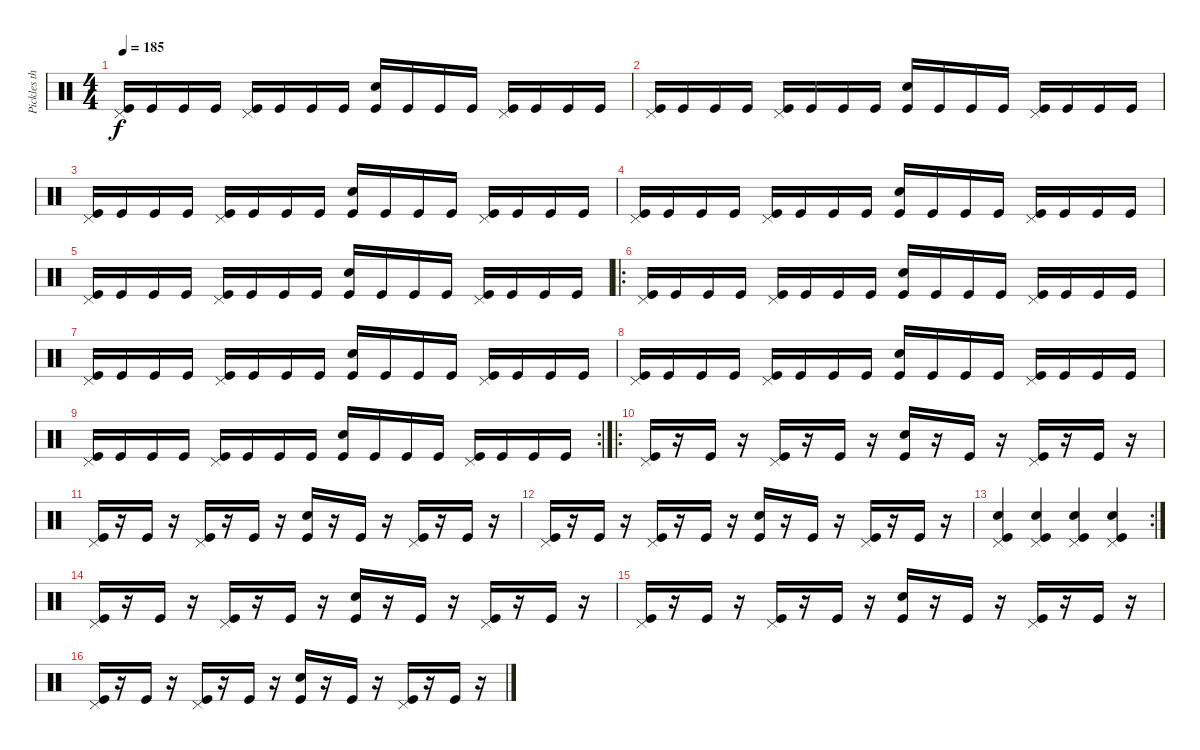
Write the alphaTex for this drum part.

\track ("Pickles the Drummer" "Pickles th") {instrument percussion}
\staff {score}
\articulation defaults
\ts (4 4)
\tempo 185
\clef neutral
\ks c
("Kick (hit)" "Pedal Hi-Hat (hit)").16{dy f} "Kick (hit)".16 "Kick (hit)".16 "Kick (hit)".16 ("Kick (hit)" "Pedal Hi-Hat (hit)").16 "Kick (hit)".16 "Kick (hit)".16 "Kick (hit)".16 ("Kick (hit)" "Snare (hit) 2").16 "Kick (hit)".16 "Kick (hit)".16 "Kick (hit)".16 ("Kick (hit)" "Pedal Hi-Hat (hit)").16 "Kick (hit)".16 "Kick (hit)".16 "Kick (hit)".16 |
("Kick (hit)" "Pedal Hi-Hat (hit)").16 "Kick (hit)".16 "Kick (hit)".16 "Kick (hit)".16 ("Kick (hit)" "Pedal Hi-Hat (hit)").16 "Kick (hit)".16 "Kick (hit)".16 "Kick (hit)".16 ("Kick (hit)" "Snare (hit) 2").16 "Kick (hit)".16 "Kick (hit)".16 "Kick (hit)".16 ("Kick (hit)" "Pedal Hi-Hat (hit)").16 "Kick (hit)".16 "Kick (hit)".16 "Kick (hit)".16 |
("Kick (hit)" "Pedal Hi-Hat (hit)").16 "Kick (hit)".16 "Kick (hit)".16 "Kick (hit)".16 ("Kick (hit)" "Pedal Hi-Hat (hit)").16 "Kick (hit)".16 "Kick (hit)".16 "Kick (hit)".16 ("Kick (hit)" "Snare (hit) 2").16 "Kick (hit)".16 "Kick (hit)".16 "Kick (hit)".16 ("Kick (hit)" "Pedal Hi-Hat (hit)").16 "Kick (hit)".16 "Kick (hit)".16 "Kick (hit)".16 |
("Kick (hit)" "Pedal Hi-Hat (hit)").16 "Kick (hit)".16 "Kick (hit)".16 "Kick (hit)".16 ("Kick (hit)" "Pedal Hi-Hat (hit)").16 "Kick (hit)".16 "Kick (hit)".16 "Kick (hit)".16 ("Kick (hit)" "Snare (hit) 2").16 "Kick (hit)".16 "Kick (hit)".16 "Kick (hit)".16 ("Kick (hit)" "Pedal Hi-Hat (hit)").16 "Kick (hit)".16 "Kick (hit)".16 "Kick (hit)".16 |
("Kick (hit)" "Pedal Hi-Hat (hit)").16 "Kick (hit)".16 "Kick (hit)".16 "Kick (hit)".16 ("Kick (hit)" "Pedal Hi-Hat (hit)").16 "Kick (hit)".16 "Kick (hit)".16 "Kick (hit)".16 ("Kick (hit)" "Snare (hit) 2").16 "Kick (hit)".16 "Kick (hit)".16 "Kick (hit)".16 ("Kick (hit)" "Pedal Hi-Hat (hit)").16 "Kick (hit)".16 "Kick (hit)".16 "Kick (hit)".16 |
\ro
("Kick (hit)" "Pedal Hi-Hat (hit)").16 "Kick (hit)".16 "Kick (hit)".16 "Kick (hit)".16 ("Kick (hit)" "Pedal Hi-Hat (hit)").16 "Kick (hit)".16 "Kick (hit)".16 "Kick (hit)".16 ("Kick (hit)" "Snare (hit) 2").16 "Kick (hit)".16 "Kick (hit)".16 "Kick (hit)".16 ("Kick (hit)" "Pedal Hi-Hat (hit)").16 "Kick (hit)".16 "Kick (hit)".16 "Kick (hit)".16 |
("Kick (hit)" "Pedal Hi-Hat (hit)").16 "Kick (hit)".16 "Kick (hit)".16 "Kick (hit)".16 ("Kick (hit)" "Pedal Hi-Hat (hit)").16 "Kick (hit)".16 "Kick (hit)".16 "Kick (hit)".16 ("Kick (hit)" "Snare (hit) 2").16 "Kick (hit)".16 "Kick (hit)".16 "Kick (hit)".16 ("Kick (hit)" "Pedal Hi-Hat (hit)").16 "Kick (hit)".16 "Kick (hit)".16 "Kick (hit)".16 |
("Kick (hit)" "Pedal Hi-Hat (hit)").16 "Kick (hit)".16 "Kick (hit)".16 "Kick (hit)".16 ("Kick (hit)" "Pedal Hi-Hat (hit)").16 "Kick (hit)".16 "Kick (hit)".16 "Kick (hit)".16 ("Kick (hit)" "Snare (hit) 2").16 "Kick (hit)".16 "Kick (hit)".16 "Kick (hit)".16 ("Kick (hit)" "Pedal Hi-Hat (hit)").16 "Kick (hit)".16 "Kick (hit)".16 "Kick (hit)".16 |
\rc 2
("Kick (hit)" "Pedal Hi-Hat (hit)").16 "Kick (hit)".16 "Kick (hit)".16 "Kick (hit)".16 ("Kick (hit)" "Pedal Hi-Hat (hit)").16 "Kick (hit)".16 "Kick (hit)".16 "Kick (hit)".16 ("Kick (hit)" "Snare (hit) 2").16 "Kick (hit)".16 "Kick (hit)".16 "Kick (hit)".16 ("Kick (hit)" "Pedal Hi-Hat (hit)").16 "Kick (hit)".16 "Kick (hit)".16 "Kick (hit)".16 |
\ro
("Kick (hit)" "Pedal Hi-Hat (hit)").16 r.16 "Kick (hit)".16 r.16 ("Kick (hit)" "Pedal Hi-Hat (hit)").16 r.16 "Kick (hit)".16 r.16 ("Kick (hit)" "Snare (hit) 2").16 r.16 "Kick (hit)".16 r.16 ("Kick (hit)" "Pedal Hi-Hat (hit)").16 r.16 "Kick (hit)".16 r.16 |
("Kick (hit)" "Pedal Hi-Hat (hit)").16 r.16 "Kick (hit)".16 r.16 ("Kick (hit)" "Pedal Hi-Hat (hit)").16 r.16 "Kick (hit)".16 r.16 ("Kick (hit)" "Snare (hit) 2").16 r.16 "Kick (hit)".16 r.16 ("Kick (hit)" "Pedal Hi-Hat (hit)").16 r.16 "Kick (hit)".16 r.16 |
("Kick (hit)" "Pedal Hi-Hat (hit)").16 r.16 "Kick (hit)".16 r.16 ("Kick (hit)" "Pedal Hi-Hat (hit)").16 r.16 "Kick (hit)".16 r.16 ("Kick (hit)" "Snare (hit) 2").16 r.16 "Kick (hit)".16 r.16 ("Kick (hit)" "Pedal Hi-Hat (hit)").16 r.16 "Kick (hit)".16 r.16 |
\rc 2
("Kick (hit)" "Snare (hit) 2" "Pedal Hi-Hat (hit)").4 ("Kick (hit)" "Snare (hit) 2" "Pedal Hi-Hat (hit)").4 ("Kick (hit)" "Snare (hit) 2" "Pedal Hi-Hat (hit)").4 ("Kick (hit)" "Snare (hit) 2" "Pedal Hi-Hat (hit)").4 |
("Kick (hit)" "Pedal Hi-Hat (hit)").16 r.16 "Kick (hit)".16 r.16 ("Kick (hit)" "Pedal Hi-Hat (hit)").16 r.16 "Kick (hit)".16 r.16 ("Kick (hit)" "Snare (hit) 2").16 r.16 "Kick (hit)".16 r.16 ("Kick (hit)" "Pedal Hi-Hat (hit)").16 r.16 "Kick (hit)".16 r.16 |
("Kick (hit)" "Pedal Hi-Hat (hit)").16 r.16 "Kick (hit)".16 r.16 ("Kick (hit)" "Pedal Hi-Hat (hit)").16 r.16 "Kick (hit)".16 r.16 ("Kick (hit)" "Snare (hit) 2").16 r.16 "Kick (hit)".16 r.16 ("Kick (hit)" "Pedal Hi-Hat (hit)").16 r.16 "Kick (hit)".16 r.16 |
("Kick (hit)" "Pedal Hi-Hat (hit)").16 r.16 "Kick (hit)".16 r.16 ("Kick (hit)" "Pedal Hi-Hat (hit)").16 r.16 "Kick (hit)".16 r.16 ("Kick (hit)" "Snare (hit) 2").16 r.16 "Kick (hit)".16 r.16 ("Kick (hit)" "Pedal Hi-Hat (hit)").16 r.16 "Kick (hit)".16 r.16
